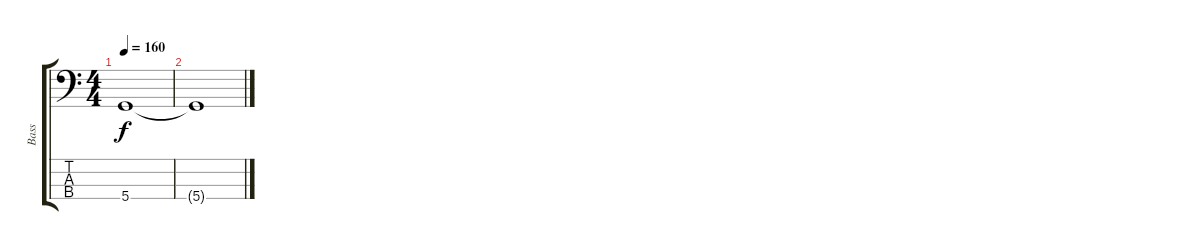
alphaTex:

\track ("Bass" "Bass") {instrument electricbassfinger}
\staff {score tabs}
\tuning (G2 D2 A1 D1) {hide}
\ts (4 4)
\tempo 160
\clef f4
\ks c
5.4.1{dy f} |
5.4{t}.1
